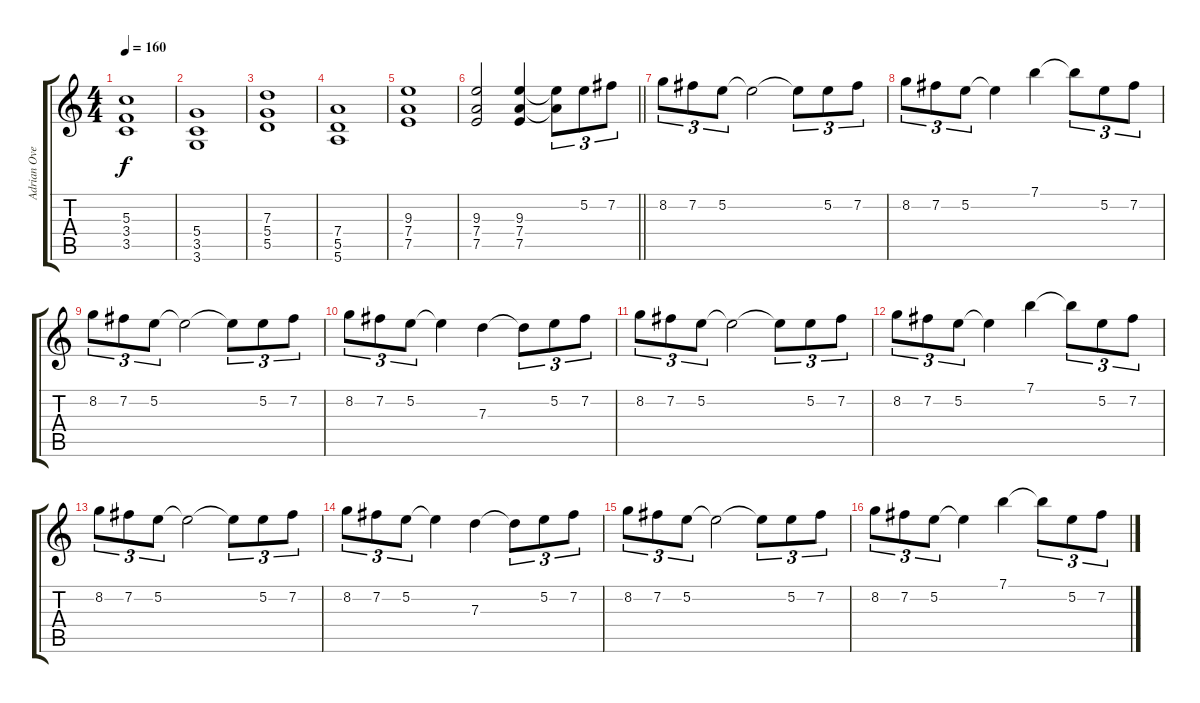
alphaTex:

\track ("Adrian Overdrive (Guitar Distortion)" "Adrian Ove") {instrument overdrivenguitar}
\staff {score tabs}
\tuning (E4 B3 G3 D3 A2 E2) {hide}
\ts (4 4)
\tempo 160
\clef g2
\ks c
(5.3 3.4 3.5).1{dy f} |
(5.4 3.5 3.6).1 |
(7.3 5.4 5.5).1 |
(7.4 5.5 5.6).1 |
(9.3 7.4 7.5).1 |
\barLineRight lightlight
(9.3 7.4 7.5).2 (9.3 7.4 7.5).4 (9.3{t} 7.4{t}).8{tu (3 2)} 5.2.8{tu (3 2)} 7.2.8{tu (3 2)} |
8.2.8{tu (3 2)} 7.2.8{tu (3 2)} 5.2.8{tu (3 2)} 5.2{t}.2 5.2{t}.8{tu (3 2)} 5.2.8{tu (3 2)} 7.2.8{tu (3 2)} |
8.2.8{tu (3 2)} 7.2.8{tu (3 2)} 5.2.8{tu (3 2)} 5.2{t}.4 7.1.4 7.1{t}.8{tu (3 2)} 5.2.8{tu (3 2)} 7.2.8{tu (3 2)} |
8.2.8{tu (3 2)} 7.2.8{tu (3 2)} 5.2.8{tu (3 2)} 5.2{t}.2 5.2{t}.8{tu (3 2)} 5.2.8{tu (3 2)} 7.2.8{tu (3 2)} |
8.2.8{tu (3 2)} 7.2.8{tu (3 2)} 5.2.8{tu (3 2)} 5.2{t}.4 7.3.4 7.3{t}.8{tu (3 2)} 5.2.8{tu (3 2)} 7.2.8{tu (3 2)} |
8.2.8{tu (3 2)} 7.2.8{tu (3 2)} 5.2.8{tu (3 2)} 5.2{t}.2 5.2{t}.8{tu (3 2)} 5.2.8{tu (3 2)} 7.2.8{tu (3 2)} |
8.2.8{tu (3 2)} 7.2.8{tu (3 2)} 5.2.8{tu (3 2)} 5.2{t}.4 7.1.4 7.1{t}.8{tu (3 2)} 5.2.8{tu (3 2)} 7.2.8{tu (3 2)} |
8.2.8{tu (3 2)} 7.2.8{tu (3 2)} 5.2.8{tu (3 2)} 5.2{t}.2 5.2{t}.8{tu (3 2)} 5.2.8{tu (3 2)} 7.2.8{tu (3 2)} |
8.2.8{tu (3 2)} 7.2.8{tu (3 2)} 5.2.8{tu (3 2)} 5.2{t}.4 7.3.4 7.3{t}.8{tu (3 2)} 5.2.8{tu (3 2)} 7.2.8{tu (3 2)} |
8.2.8{tu (3 2)} 7.2.8{tu (3 2)} 5.2.8{tu (3 2)} 5.2{t}.2 5.2{t}.8{tu (3 2)} 5.2.8{tu (3 2)} 7.2.8{tu (3 2)} |
8.2.8{tu (3 2)} 7.2.8{tu (3 2)} 5.2.8{tu (3 2)} 5.2{t}.4 7.1.4 7.1{t}.8{tu (3 2)} 5.2.8{tu (3 2)} 7.2.8{tu (3 2)}
